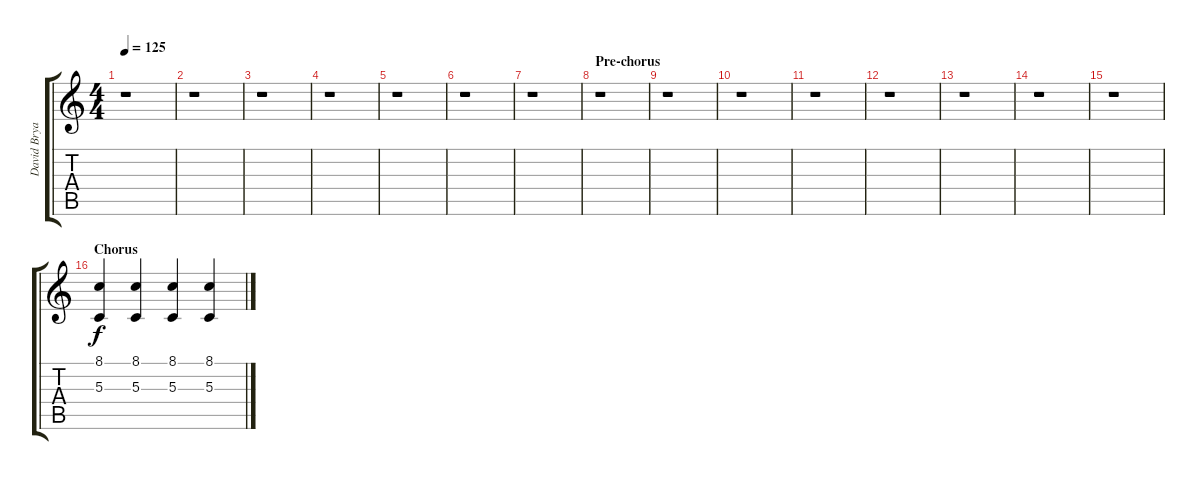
\track ("David Bryan (Staff 1)" "David Brya") {instrument electricgrandpiano}
\staff {score tabs}
\tuning (E4 B3 G3 D3 A2 E2) {hide}
\ts (4 4)
\tempo 125
\clef g2
\ks c
r.1{dy f} |
r.1 |
r.1 |
r.1 |
r.1 |
r.1 |
r.1 |
\section ("" "Pre-chorus")
r.1 |
r.1 |
r.1 |
r.1 |
r.1 |
r.1 |
r.1 |
r.1 |
\section ("" "Chorus")
(8.1 5.3).4 (8.1 5.3).4 (8.1 5.3).4 (8.1 5.3).4
